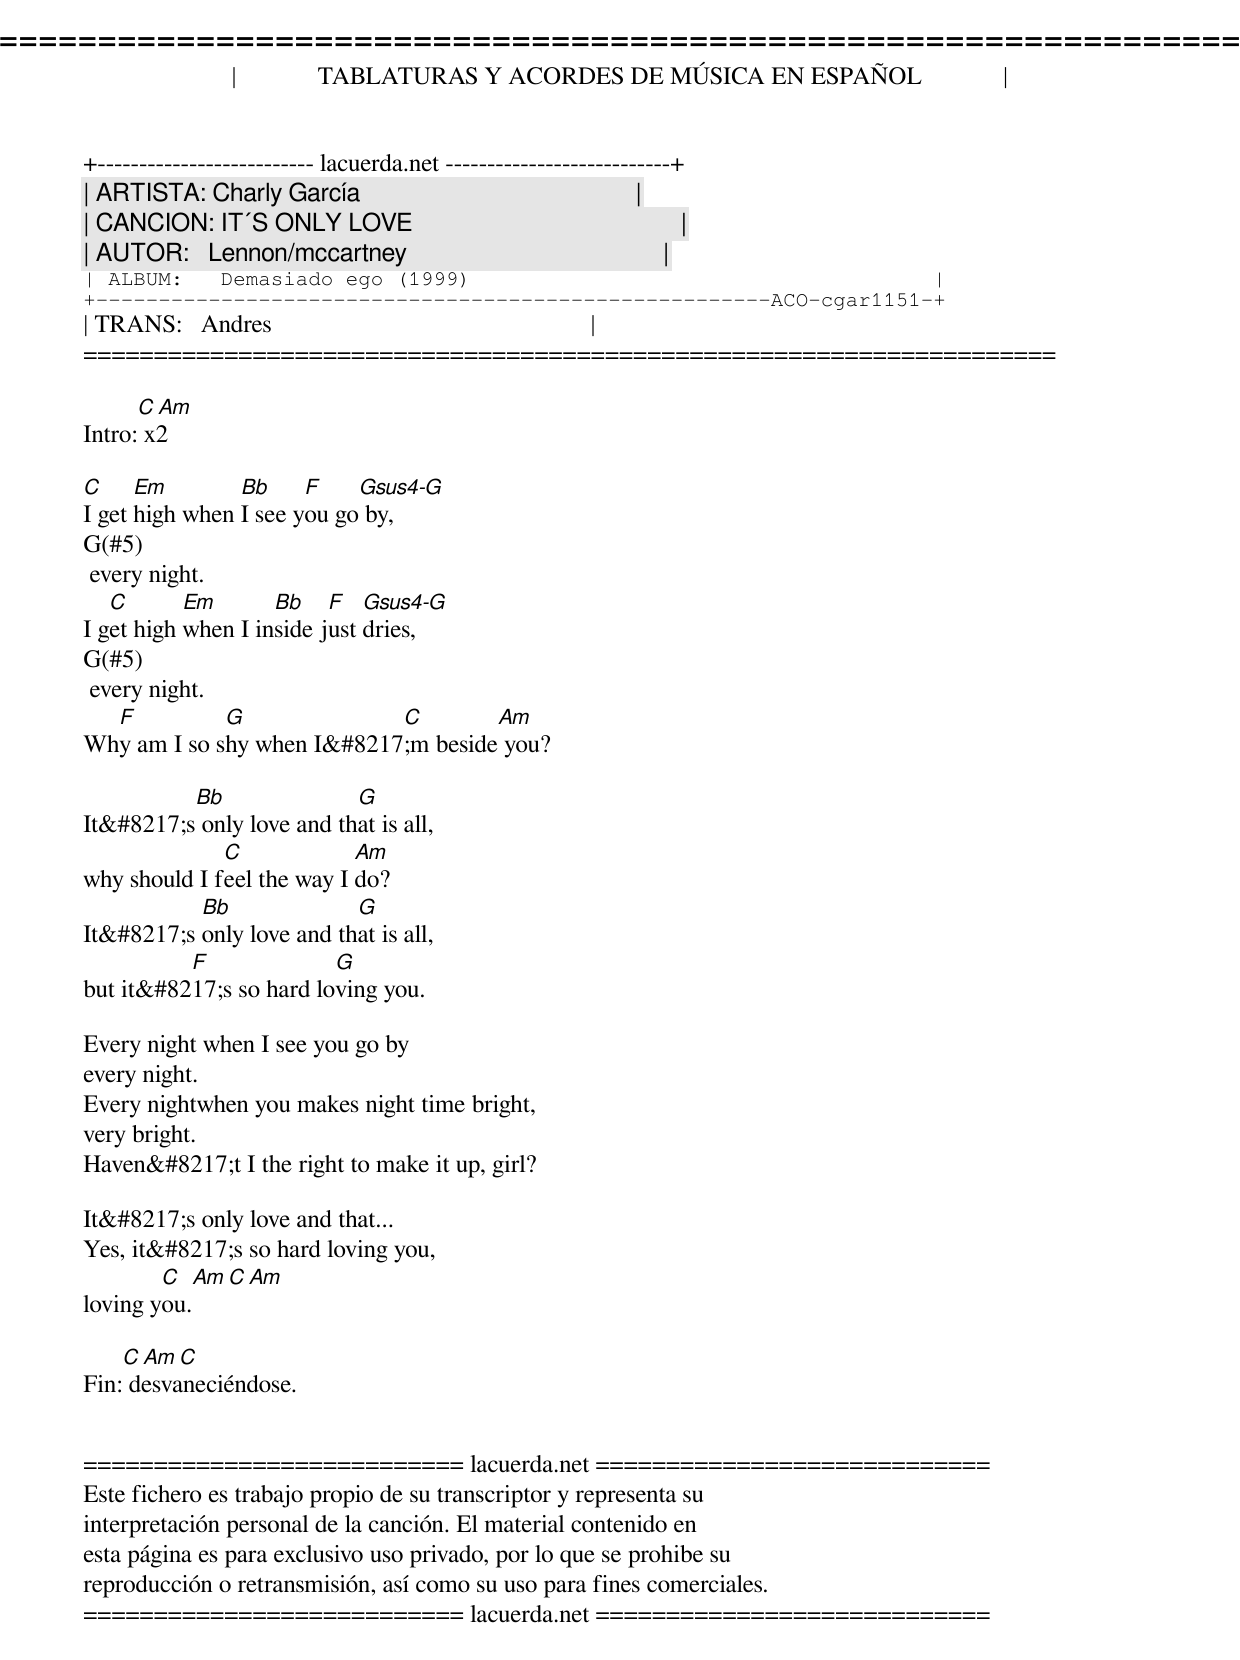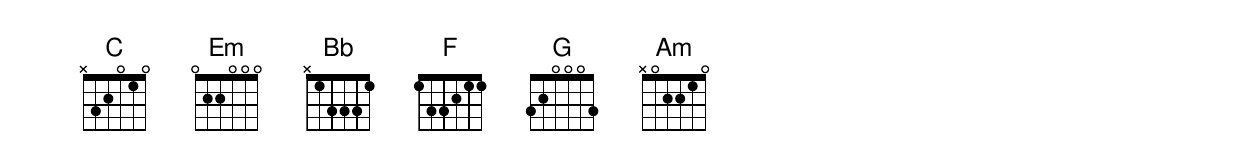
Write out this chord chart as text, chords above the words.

=====================================================================
|             TABLATURAS Y ACORDES DE MÚSICA EN ESPAÑOL             |
+-------------------------- lacuerda.net ---------------------------+
| ARTISTA: Charly García                                            |
| CANCION: IT´S ONLY LOVE                                           |
| AUTOR:   Lennon/mccartney                                         |
| ALBUM:   Demasiado ego (1999)                                     |
+------------------------------------------------------ACO-cgar1151-+
| TRANS:   Andres                                                   |
=====================================================================

Intro:[C Am] x2

C     Em        Bb     F    Gsus4-G
I get high when I see you go by,
G(#5)
 every night.
   C       Em       Bb    F   Gsus4-G
I get high when I inside just dries,
G(#5)
 every night.
  F          G              C        Am
Why am I so shy when I&#8217;m beside you?

          Bb               G
It&#8217;s only love and that is all,
              C             Am
why should I feel the way I do?
           Bb              G
It&#8217;s only love and that is all,
          F              G
but it&#8217;s so hard loving you.

Every night when I see you go by
every night.
Every nightwhen you makes night time bright,
very bright.
Haven&#8217;t I the right to make it up, girl?

It&#8217;s only love and that...
Yes, it&#8217;s so hard loving you,
        C   Am   C   Am
loving you.

Fin:[C Am C] desvaneciéndose.


=========================== lacuerda.net ============================
Este fichero es trabajo propio de su transcriptor y representa su
interpretación personal de la canción. El material contenido en
esta página es para exclusivo uso privado, por lo que se prohibe su
reproducción o retransmisión, así como su uso para fines comerciales.
=========================== lacuerda.net ============================
